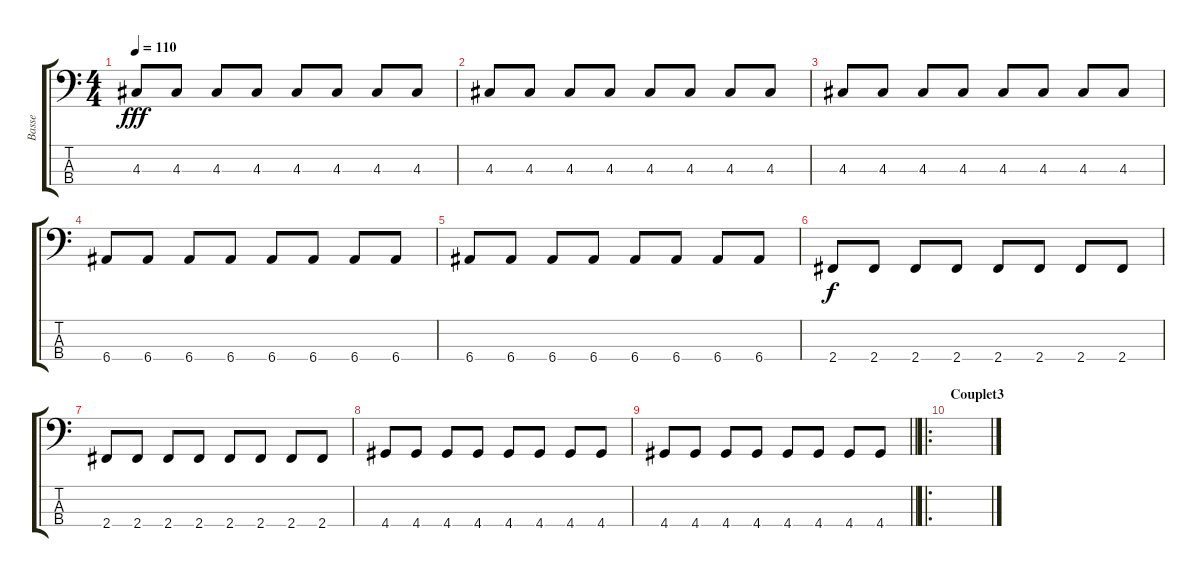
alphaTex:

\track ("Basse" "Basse") {instrument electricbassfinger}
\staff {score tabs}
\tuning (G2 D2 A1 E1) {hide}
\ts (4 4)
\tempo 110
\clef f4
\ks c
4.3.8{dy fff} 4.3.8 4.3.8 4.3.8 4.3.8 4.3.8 4.3.8 4.3.8 |
4.3.8 4.3.8 4.3.8 4.3.8 4.3.8 4.3.8 4.3.8 4.3.8 |
4.3.8 4.3.8 4.3.8 4.3.8 4.3.8 4.3.8 4.3.8 4.3.8 |
6.4.8 6.4.8 6.4.8 6.4.8 6.4.8 6.4.8 6.4.8 6.4.8 |
6.4.8 6.4.8 6.4.8 6.4.8 6.4.8 6.4.8 6.4.8 6.4.8 |
2.4.8{dy f} 2.4.8 2.4.8 2.4.8 2.4.8 2.4.8 2.4.8 2.4.8 |
2.4.8 2.4.8 2.4.8 2.4.8 2.4.8 2.4.8 2.4.8 2.4.8 |
4.4.8 4.4.8 4.4.8 4.4.8 4.4.8 4.4.8 4.4.8 4.4.8 |
\barLineRight lightlight
4.4.8 4.4.8 4.4.8 4.4.8 4.4.8 4.4.8 4.4.8 4.4.8 |
\ro
\section ("" "Couplet3")
